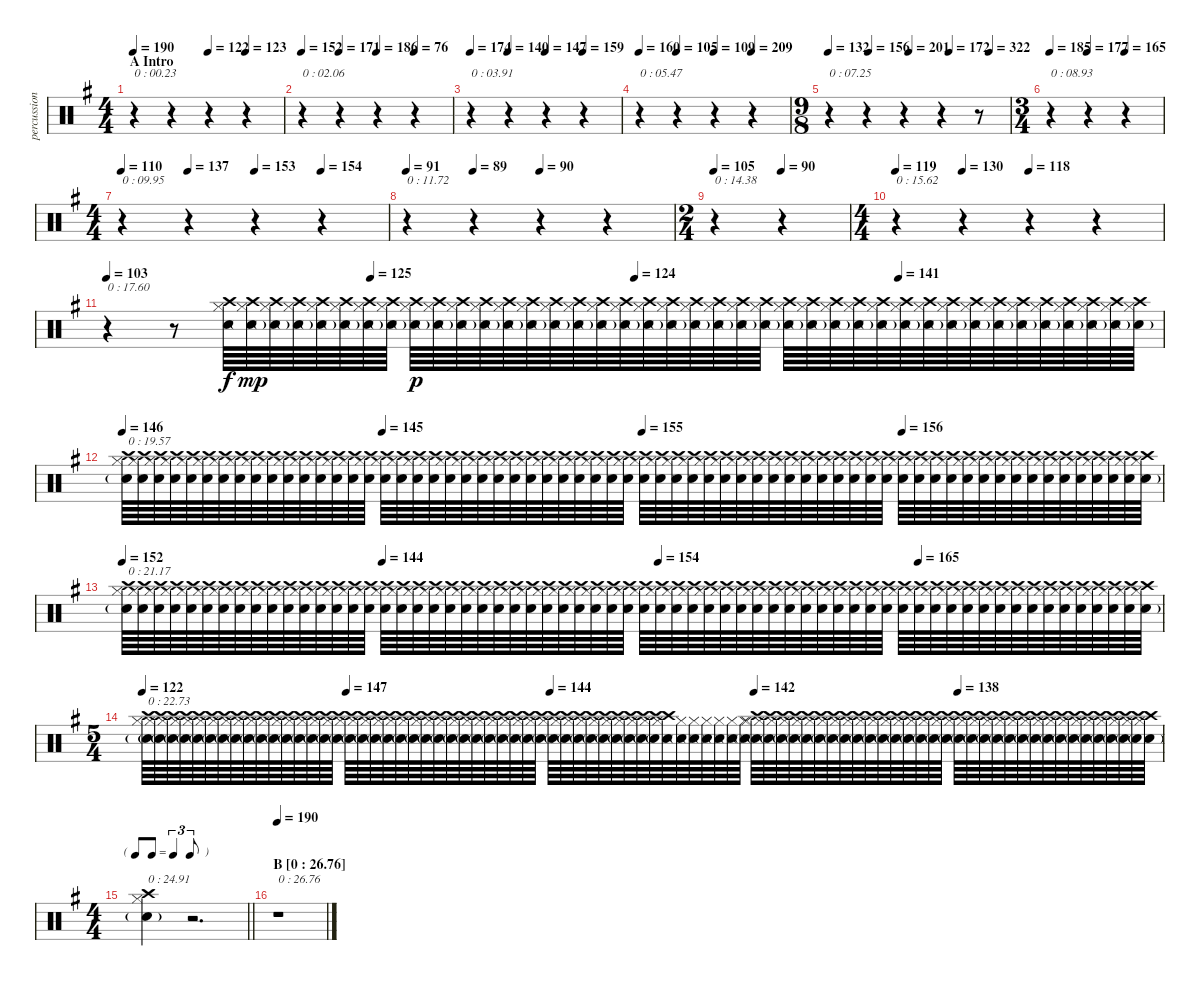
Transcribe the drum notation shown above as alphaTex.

\track ("percussion" "percussion") {instrument percussion}
\staff {score}
\articulation defaults
\ts (4 4)
\section ("" "A Intro")
\tempo 190
\tempo 142
\tempo (122 0.5)
\tempo (123 0.75)
\tempo 190
\clef neutral
\ks g
r.4{txt "0 : 00.23" dy f} r.4 r.4 r.4 |
\tempo 152
\tempo (171 0.25)
\tempo (186 0.5)
\tempo (76 0.75)
r.4{txt "0 : 02.06"} r.4 r.4 r.4 |
\tempo 174
\tempo (140 0.25)
\tempo (147 0.5)
\tempo (159 0.75)
r.4{txt "0 : 03.91"} r.4 r.4 r.4 |
\tempo 160
\tempo (105 0.25)
\tempo (109 0.5)
\tempo (209 0.75)
r.4{txt "0 : 05.47"} r.4 r.4 r.4 |
\ts (9 8)
\tempo 132
\tempo (156 0.2222222222222222)
\tempo (201 0.4444444444444444)
\tempo (172 0.6666666666666666)
\tempo (322 0.8888888888888888)
r.4{txt "0 : 07.25"} r.4 r.4 r.4 r.8 |
\ts (3 4)
\tempo 185
\tempo (177 0.3333333333333333)
\tempo (165 0.6666666666666666)
r.4{txt "0 : 08.93"} r.4 r.4 |
\ts (4 4)
\tempo 110
\tempo (137 0.25)
\tempo (153 0.5)
\tempo (154 0.75)
r.4{txt "0 : 09.95"} r.4 r.4 r.4 |
\tempo 91
\tempo (89 0.25)
\tempo (90 0.5)
r.4{txt "0 : 11.72"} r.4 r.4 r.4 |
\ts (2 4)
\tempo 105
\tempo (90 0.5)
r.4{txt "0 : 14.38"} r.4 |
\ts (4 4)
\tempo 119
\tempo (130 0.25)
\tempo (118 0.5)
r.4{txt "0 : 15.62"} r.4 r.4 r.4 |
\tempo 103
\tempo (125 0.25)
\tempo (124 0.5)
\tempo (141 0.75)
r.4{txt "0 : 17.60"} r.8 ("Hi-Hat (closed)" "Electric Snare (hit)" "Crash high (hit)").64 ("Hi-Hat (closed)" "Electric Snare (hit)"{g} "Crash high (hit)").64{dy mp} ("Hi-Hat (closed)" "Electric Snare (hit)"{g} "Crash high (hit)").64 ("Hi-Hat (closed)" "Electric Snare (hit)"{g} "Crash high (hit)").64 ("Hi-Hat (closed)" "Electric Snare (hit)"{g} "Crash high (hit)").64 ("Hi-Hat (closed)" "Electric Snare (hit)"{g} "Crash high (hit)").64 ("Hi-Hat (closed)" "Electric Snare (hit)"{g} "Crash high (hit)").64 ("Hi-Hat (closed)" "Electric Snare (hit)"{g} "Crash high (hit)").64 ("Hi-Hat (closed)" "Electric Snare (hit)"{g} "Crash high (hit)").64{dy p} ("Hi-Hat (closed)" "Electric Snare (hit)"{g} "Crash high (hit)").64 ("Hi-Hat (closed)" "Electric Snare (hit)"{g} "Crash high (hit)").64 ("Hi-Hat (closed)" "Electric Snare (hit)"{g} "Crash high (hit)").64 ("Hi-Hat (closed)" "Electric Snare (hit)"{g} "Crash high (hit)").64 ("Hi-Hat (closed)" "Electric Snare (hit)"{g} "Crash high (hit)").64 ("Hi-Hat (closed)" "Electric Snare (hit)"{g} "Crash high (hit)").64 ("Hi-Hat (closed)" "Electric Snare (hit)"{g} "Crash high (hit)").64 ("Hi-Hat (closed)" "Electric Snare (hit)"{g} "Crash high (hit)").64 ("Hi-Hat (closed)" "Electric Snare (hit)"{g} "Crash high (hit)").64 ("Hi-Hat (closed)" "Electric Snare (hit)"{g} "Crash high (hit)").64 ("Hi-Hat (closed)" "Electric Snare (hit)"{g} "Crash high (hit)").64 ("Hi-Hat (closed)" "Electric Snare (hit)"{g} "Crash high (hit)").64 ("Hi-Hat (closed)" "Electric Snare (hit)"{g} "Crash high (hit)").64 ("Hi-Hat (closed)" "Electric Snare (hit)"{g} "Crash high (hit)").64 ("Hi-Hat (closed)" "Electric Snare (hit)"{g} "Crash high (hit)").64 ("Hi-Hat (closed)" "Electric Snare (hit)"{g} "Crash high (hit)").64 ("Hi-Hat (closed)" "Electric Snare (hit)"{g} "Crash high (hit)").64 ("Hi-Hat (closed)" "Electric Snare (hit)"{g} "Crash high (hit)").64 ("Hi-Hat (closed)" "Electric Snare (hit)"{g} "Crash high (hit)").64 ("Hi-Hat (closed)" "Electric Snare (hit)"{g} "Crash high (hit)").64 ("Hi-Hat (closed)" "Electric Snare (hit)"{g} "Crash high (hit)").64 ("Hi-Hat (closed)" "Electric Snare (hit)"{g} "Crash high (hit)").64 ("Hi-Hat (closed)" "Electric Snare (hit)"{g} "Crash high (hit)").64 ("Hi-Hat (closed)" "Electric Snare (hit)"{g} "Crash high (hit)").64 ("Hi-Hat (closed)" "Electric Snare (hit)"{g} "Crash high (hit)").64 ("Hi-Hat (closed)" "Electric Snare (hit)"{g} "Crash high (hit)").64 ("Hi-Hat (closed)" "Electric Snare (hit)"{g} "Crash high (hit)").64 ("Hi-Hat (closed)" "Electric Snare (hit)"{g} "Crash high (hit)").64 ("Hi-Hat (closed)" "Electric Snare (hit)"{g} "Crash high (hit)").64 ("Hi-Hat (closed)" "Electric Snare (hit)"{g} "Crash high (hit)").64 ("Hi-Hat (closed)" "Electric Snare (hit)"{g} "Crash high (hit)").64 |
\tempo 146
\tempo (145 0.25)
\tempo (155 0.5)
\tempo (156 0.75)
("Hi-Hat (closed)" "Electric Snare (hit)"{g} "Crash high (hit)").64{txt "0 : 19.57"} ("Hi-Hat (closed)" "Electric Snare (hit)"{g} "Crash high (hit)").64 ("Hi-Hat (closed)" "Electric Snare (hit)"{g} "Crash high (hit)").64 ("Hi-Hat (closed)" "Electric Snare (hit)"{g} "Crash high (hit)").64 ("Hi-Hat (closed)" "Electric Snare (hit)"{g} "Crash high (hit)").64 ("Hi-Hat (closed)" "Electric Snare (hit)"{g} "Crash high (hit)").64 ("Hi-Hat (closed)" "Electric Snare (hit)"{g} "Crash high (hit)").64 ("Hi-Hat (closed)" "Electric Snare (hit)"{g} "Crash high (hit)").64 ("Hi-Hat (closed)" "Electric Snare (hit)"{g} "Crash high (hit)").64 ("Hi-Hat (closed)" "Electric Snare (hit)"{g} "Crash high (hit)").64 ("Hi-Hat (closed)" "Electric Snare (hit)"{g} "Crash high (hit)").64 ("Hi-Hat (closed)" "Electric Snare (hit)"{g} "Crash high (hit)").64 ("Hi-Hat (closed)" "Electric Snare (hit)"{g} "Crash high (hit)").64 ("Hi-Hat (closed)" "Electric Snare (hit)"{g} "Crash high (hit)").64 ("Hi-Hat (closed)" "Electric Snare (hit)"{g} "Crash high (hit)").64 ("Hi-Hat (closed)" "Electric Snare (hit)"{g} "Crash high (hit)").64 ("Hi-Hat (closed)" "Electric Snare (hit)"{g} "Crash high (hit)").64 ("Hi-Hat (closed)" "Electric Snare (hit)"{g} "Crash high (hit)").64 ("Hi-Hat (closed)" "Electric Snare (hit)"{g} "Crash high (hit)").64 ("Hi-Hat (closed)" "Electric Snare (hit)"{g} "Crash high (hit)").64 ("Hi-Hat (closed)" "Electric Snare (hit)"{g} "Crash high (hit)").64 ("Hi-Hat (closed)" "Electric Snare (hit)"{g} "Crash high (hit)").64 ("Hi-Hat (closed)" "Electric Snare (hit)"{g} "Crash high (hit)").64 ("Hi-Hat (closed)" "Electric Snare (hit)"{g} "Crash high (hit)").64 ("Hi-Hat (closed)" "Electric Snare (hit)"{g} "Crash high (hit)").64 ("Hi-Hat (closed)" "Electric Snare (hit)"{g} "Crash high (hit)").64 ("Hi-Hat (closed)" "Electric Snare (hit)"{g} "Crash high (hit)").64 ("Hi-Hat (closed)" "Electric Snare (hit)"{g} "Crash high (hit)").64 ("Hi-Hat (closed)" "Electric Snare (hit)"{g} "Crash high (hit)").64 ("Hi-Hat (closed)" "Electric Snare (hit)"{g} "Crash high (hit)").64 ("Hi-Hat (closed)" "Electric Snare (hit)"{g} "Crash high (hit)").64 ("Hi-Hat (closed)" "Electric Snare (hit)"{g} "Crash high (hit)").64 ("Hi-Hat (closed)" "Electric Snare (hit)"{g} "Crash high (hit)").64 ("Hi-Hat (closed)" "Electric Snare (hit)"{g} "Crash high (hit)").64 ("Hi-Hat (closed)" "Electric Snare (hit)"{g} "Crash high (hit)").64 ("Hi-Hat (closed)" "Electric Snare (hit)"{g} "Crash high (hit)").64 ("Hi-Hat (closed)" "Electric Snare (hit)"{g} "Crash high (hit)").64 ("Hi-Hat (closed)" "Electric Snare (hit)"{g} "Crash high (hit)").64 ("Hi-Hat (closed)" "Electric Snare (hit)"{g} "Crash high (hit)").64 ("Hi-Hat (closed)" "Electric Snare (hit)"{g} "Crash high (hit)").64 ("Hi-Hat (closed)" "Electric Snare (hit)"{g} "Crash high (hit)").64 ("Hi-Hat (closed)" "Electric Snare (hit)"{g} "Crash high (hit)").64 ("Hi-Hat (closed)" "Electric Snare (hit)"{g} "Crash high (hit)").64 ("Hi-Hat (closed)" "Electric Snare (hit)"{g} "Crash high (hit)").64 ("Hi-Hat (closed)" "Electric Snare (hit)"{g} "Crash high (hit)").64 ("Hi-Hat (closed)" "Electric Snare (hit)"{g} "Crash high (hit)").64 ("Hi-Hat (closed)" "Electric Snare (hit)"{g} "Crash high (hit)").64 ("Hi-Hat (closed)" "Electric Snare (hit)"{g} "Crash high (hit)").64 ("Hi-Hat (closed)" "Electric Snare (hit)"{g} "Crash high (hit)").64 ("Hi-Hat (closed)" "Electric Snare (hit)"{g} "Crash high (hit)").64 ("Hi-Hat (closed)" "Electric Snare (hit)"{g} "Crash high (hit)").64 ("Hi-Hat (closed)" "Electric Snare (hit)"{g} "Crash high (hit)").64 ("Hi-Hat (closed)" "Electric Snare (hit)"{g} "Crash high (hit)").64 ("Hi-Hat (closed)" "Electric Snare (hit)"{g} "Crash high (hit)").64 ("Hi-Hat (closed)" "Electric Snare (hit)"{g} "Crash high (hit)").64 ("Hi-Hat (closed)" "Electric Snare (hit)"{g} "Crash high (hit)").64 ("Hi-Hat (closed)" "Electric Snare (hit)"{g} "Crash high (hit)").64 ("Hi-Hat (closed)" "Electric Snare (hit)"{g} "Crash high (hit)").64 ("Hi-Hat (closed)" "Electric Snare (hit)"{g} "Crash high (hit)").64 ("Hi-Hat (closed)" "Electric Snare (hit)"{g} "Crash high (hit)").64 ("Hi-Hat (closed)" "Electric Snare (hit)"{g} "Crash high (hit)").64 ("Hi-Hat (closed)" "Electric Snare (hit)"{g} "Crash high (hit)").64 ("Hi-Hat (closed)" "Electric Snare (hit)"{g} "Crash high (hit)").64 ("Hi-Hat (closed)" "Electric Snare (hit)"{g} "Crash high (hit)").64 |
\tempo 152
\tempo (144 0.25)
\tempo (154 0.515625)
\tempo (165 0.765625)
("Hi-Hat (closed)" "Electric Snare (hit)"{g} "Crash high (hit)").64{txt "0 : 21.17 "} ("Hi-Hat (closed)" "Electric Snare (hit)"{g} "Crash high (hit)").64 ("Hi-Hat (closed)" "Electric Snare (hit)"{g} "Crash high (hit)").64 ("Hi-Hat (closed)" "Electric Snare (hit)"{g} "Crash high (hit)").64 ("Hi-Hat (closed)" "Electric Snare (hit)"{g} "Crash high (hit)").64 ("Hi-Hat (closed)" "Electric Snare (hit)"{g} "Crash high (hit)").64 ("Hi-Hat (closed)" "Electric Snare (hit)"{g} "Crash high (hit)").64 ("Hi-Hat (closed)" "Electric Snare (hit)"{g} "Crash high (hit)").64 ("Hi-Hat (closed)" "Electric Snare (hit)"{g} "Crash high (hit)").64 ("Hi-Hat (closed)" "Electric Snare (hit)"{g} "Crash high (hit)").64 ("Hi-Hat (closed)" "Electric Snare (hit)"{g} "Crash high (hit)").64 ("Hi-Hat (closed)" "Electric Snare (hit)"{g} "Crash high (hit)").64 ("Hi-Hat (closed)" "Electric Snare (hit)"{g} "Crash high (hit)").64 ("Hi-Hat (closed)" "Electric Snare (hit)"{g} "Crash high (hit)").64 ("Hi-Hat (closed)" "Electric Snare (hit)"{g} "Crash high (hit)").64 ("Hi-Hat (closed)" "Electric Snare (hit)"{g} "Crash high (hit)").64 ("Hi-Hat (closed)" "Electric Snare (hit)"{g} "Crash high (hit)").64 ("Hi-Hat (closed)" "Electric Snare (hit)"{g} "Crash high (hit)").64 ("Hi-Hat (closed)" "Electric Snare (hit)"{g} "Crash high (hit)").64 ("Hi-Hat (closed)" "Electric Snare (hit)"{g} "Crash high (hit)").64 ("Hi-Hat (closed)" "Electric Snare (hit)"{g} "Crash high (hit)").64 ("Hi-Hat (closed)" "Electric Snare (hit)"{g} "Crash high (hit)").64 ("Hi-Hat (closed)" "Electric Snare (hit)"{g} "Crash high (hit)").64 ("Hi-Hat (closed)" "Electric Snare (hit)"{g} "Crash high (hit)").64 ("Hi-Hat (closed)" "Electric Snare (hit)"{g} "Crash high (hit)").64 ("Hi-Hat (closed)" "Electric Snare (hit)"{g} "Crash high (hit)").64 ("Hi-Hat (closed)" "Electric Snare (hit)"{g} "Crash high (hit)").64 ("Hi-Hat (closed)" "Electric Snare (hit)"{g} "Crash high (hit)").64 ("Hi-Hat (closed)" "Electric Snare (hit)"{g} "Crash high (hit)").64 ("Hi-Hat (closed)" "Electric Snare (hit)"{g} "Crash high (hit)").64 ("Hi-Hat (closed)" "Electric Snare (hit)"{g} "Crash high (hit)").64 ("Hi-Hat (closed)" "Electric Snare (hit)"{g} "Crash high (hit)").64 ("Hi-Hat (closed)" "Electric Snare (hit)"{g} "Crash high (hit)").64 ("Hi-Hat (closed)" "Electric Snare (hit)"{g} "Crash high (hit)").64 ("Hi-Hat (closed)" "Electric Snare (hit)"{g} "Crash high (hit)").64 ("Hi-Hat (closed)" "Electric Snare (hit)"{g} "Crash high (hit)").64 ("Hi-Hat (closed)" "Electric Snare (hit)"{g} "Crash high (hit)").64 ("Hi-Hat (closed)" "Electric Snare (hit)"{g} "Crash high (hit)").64 ("Hi-Hat (closed)" "Electric Snare (hit)"{g} "Crash high (hit)").64 ("Hi-Hat (closed)" "Electric Snare (hit)"{g} "Crash high (hit)").64 ("Hi-Hat (closed)" "Electric Snare (hit)"{g} "Crash high (hit)").64 ("Hi-Hat (closed)" "Electric Snare (hit)"{g} "Crash high (hit)").64 ("Hi-Hat (closed)" "Electric Snare (hit)"{g} "Crash high (hit)").64 ("Hi-Hat (closed)" "Electric Snare (hit)"{g} "Crash high (hit)").64 ("Hi-Hat (closed)" "Electric Snare (hit)"{g} "Crash high (hit)").64 ("Hi-Hat (closed)" "Electric Snare (hit)"{g} "Crash high (hit)").64 ("Hi-Hat (closed)" "Electric Snare (hit)"{g} "Crash high (hit)").64 ("Hi-Hat (closed)" "Electric Snare (hit)"{g} "Crash high (hit)").64 ("Hi-Hat (closed)" "Electric Snare (hit)"{g} "Crash high (hit)").64 ("Hi-Hat (closed)" "Electric Snare (hit)"{g} "Crash high (hit)").64 ("Hi-Hat (closed)" "Electric Snare (hit)"{g} "Crash high (hit)").64 ("Hi-Hat (closed)" "Electric Snare (hit)"{g} "Crash high (hit)").64 ("Hi-Hat (closed)" "Electric Snare (hit)"{g} "Crash high (hit)").64 ("Hi-Hat (closed)" "Electric Snare (hit)"{g} "Crash high (hit)").64 ("Hi-Hat (closed)" "Electric Snare (hit)"{g} "Crash high (hit)").64 ("Hi-Hat (closed)" "Electric Snare (hit)"{g} "Crash high (hit)").64 ("Hi-Hat (closed)" "Electric Snare (hit)"{g} "Crash high (hit)").64 ("Hi-Hat (closed)" "Electric Snare (hit)"{g} "Crash high (hit)").64 ("Hi-Hat (closed)" "Electric Snare (hit)"{g} "Crash high (hit)").64 ("Hi-Hat (closed)" "Electric Snare (hit)"{g} "Crash high (hit)").64 ("Hi-Hat (closed)" "Electric Snare (hit)"{g} "Crash high (hit)").64 ("Hi-Hat (closed)" "Electric Snare (hit)"{g} "Crash high (hit)").64 ("Hi-Hat (closed)" "Electric Snare (hit)"{g} "Crash high (hit)").64 ("Hi-Hat (closed)" "Electric Snare (hit)"{g} "Crash high (hit)").64 |
\ts (5 4)
\tempo 122
\tempo (147 0.2)
\tempo (144 0.4)
\tempo (142 0.6)
\tempo (138 0.8)
("Hi-Hat (closed)" "Electric Snare (hit)"{g} "Crash high (hit)").64{txt "0 : 22.73"} ("Hi-Hat (closed)" "Electric Snare (hit)"{g} "Crash high (hit)").64 ("Hi-Hat (closed)" "Electric Snare (hit)"{g} "Crash high (hit)").64 ("Hi-Hat (closed)" "Electric Snare (hit)"{g} "Crash high (hit)").64 ("Hi-Hat (closed)" "Electric Snare (hit)"{g} "Crash high (hit)").64 ("Hi-Hat (closed)" "Electric Snare (hit)"{g} "Crash high (hit)").64 ("Hi-Hat (closed)" "Electric Snare (hit)"{g} "Crash high (hit)").64 ("Hi-Hat (closed)" "Electric Snare (hit)"{g} "Crash high (hit)").64 ("Hi-Hat (closed)" "Electric Snare (hit)"{g} "Crash high (hit)").64 ("Hi-Hat (closed)" "Electric Snare (hit)"{g} "Crash high (hit)").64 ("Hi-Hat (closed)" "Electric Snare (hit)"{g} "Crash high (hit)").64 ("Hi-Hat (closed)" "Electric Snare (hit)"{g} "Crash high (hit)").64 ("Hi-Hat (closed)" "Electric Snare (hit)"{g} "Crash high (hit)").64 ("Hi-Hat (closed)" "Electric Snare (hit)"{g} "Crash high (hit)").64 ("Hi-Hat (closed)" "Electric Snare (hit)"{g} "Crash high (hit)").64 ("Hi-Hat (closed)" "Electric Snare (hit)"{g} "Crash high (hit)").64 ("Hi-Hat (closed)" "Electric Snare (hit)"{g} "Crash high (hit)").64 ("Hi-Hat (closed)" "Electric Snare (hit)"{g} "Crash high (hit)").64 ("Hi-Hat (closed)" "Electric Snare (hit)"{g} "Crash high (hit)").64 ("Hi-Hat (closed)" "Electric Snare (hit)"{g} "Crash high (hit)").64 ("Hi-Hat (closed)" "Electric Snare (hit)"{g} "Crash high (hit)").64 ("Hi-Hat (closed)" "Electric Snare (hit)"{g} "Crash high (hit)").64 ("Hi-Hat (closed)" "Electric Snare (hit)"{g} "Crash high (hit)").64 ("Hi-Hat (closed)" "Electric Snare (hit)"{g} "Crash high (hit)").64 ("Hi-Hat (closed)" "Electric Snare (hit)"{g} "Crash high (hit)").64 ("Hi-Hat (closed)" "Electric Snare (hit)"{g} "Crash high (hit)").64 ("Hi-Hat (closed)" "Electric Snare (hit)"{g} "Crash high (hit)").64 ("Hi-Hat (closed)" "Electric Snare (hit)"{g} "Crash high (hit)").64 ("Hi-Hat (closed)" "Electric Snare (hit)"{g} "Crash high (hit)").64 ("Hi-Hat (closed)" "Electric Snare (hit)"{g} "Crash high (hit)").64 ("Hi-Hat (closed)" "Electric Snare (hit)"{g} "Crash high (hit)").64 ("Hi-Hat (closed)" "Electric Snare (hit)"{g} "Crash high (hit)").64 ("Hi-Hat (closed)" "Electric Snare (hit)"{g} "Crash high (hit)").64 ("Hi-Hat (closed)" "Electric Snare (hit)"{g} "Crash high (hit)").64 ("Hi-Hat (closed)" "Electric Snare (hit)"{g} "Crash high (hit)").64 ("Hi-Hat (closed)" "Electric Snare (hit)"{g} "Crash high (hit)").64 ("Hi-Hat (closed)" "Electric Snare (hit)"{g} "Crash high (hit)").64 ("Hi-Hat (closed)" "Electric Snare (hit)"{g} "Crash high (hit)").64 ("Hi-Hat (closed)" "Electric Snare (hit)"{g} "Crash high (hit)").64 ("Hi-Hat (closed)" "Electric Snare (hit)"{g} "Crash high (hit)").64 ("Hi-Hat (closed)" "Electric Snare (hit)"{g} "Crash high (hit)").64 ("Hi-Hat (closed)" "Electric Snare (hit)"{g} "Crash high (hit)").64 ("Hi-Hat (closed)" "Electric Snare (hit)"{g}).64 ("Hi-Hat (closed)" "Electric Snare (hit)"{g}).64 ("Hi-Hat (closed)" "Electric Snare (hit)"{g}).64 ("Hi-Hat (closed)" "Electric Snare (hit)"{g}).64 ("Hi-Hat (closed)" "Electric Snare (hit)"{g}).64 ("Hi-Hat (closed)" "Electric Snare (hit)"{g}).64 ("Hi-Hat (closed)" "Electric Snare (hit)"{g} "Crash high (hit)").64 ("Hi-Hat (closed)" "Electric Snare (hit)"{g} "Crash high (hit)").64 ("Hi-Hat (closed)" "Electric Snare (hit)"{g} "Crash high (hit)").64 ("Hi-Hat (closed)" "Electric Snare (hit)"{g} "Crash high (hit)").64 ("Hi-Hat (closed)" "Electric Snare (hit)"{g} "Crash high (hit)").64 ("Hi-Hat (closed)" "Electric Snare (hit)"{g} "Crash high (hit)").64 ("Hi-Hat (closed)" "Electric Snare (hit)"{g} "Crash high (hit)").64 ("Hi-Hat (closed)" "Electric Snare (hit)"{g} "Crash high (hit)").64 ("Hi-Hat (closed)" "Electric Snare (hit)"{g} "Crash high (hit)").64 ("Hi-Hat (closed)" "Electric Snare (hit)"{g} "Crash high (hit)").64 ("Hi-Hat (closed)" "Electric Snare (hit)"{g} "Crash high (hit)").64 ("Hi-Hat (closed)" "Electric Snare (hit)"{g} "Crash high (hit)").64 ("Hi-Hat (closed)" "Electric Snare (hit)"{g} "Crash high (hit)").64 ("Hi-Hat (closed)" "Electric Snare (hit)"{g} "Crash high (hit)").64 ("Hi-Hat (closed)" "Electric Snare (hit)"{g} "Crash high (hit)").64 ("Hi-Hat (closed)" "Electric Snare (hit)"{g} "Crash high (hit)").64 ("Hi-Hat (closed)" "Electric Snare (hit)"{g} "Crash high (hit)").64 ("Hi-Hat (closed)" "Electric Snare (hit)"{g} "Crash high (hit)").64 ("Hi-Hat (closed)" "Electric Snare (hit)"{g} "Crash high (hit)").64 ("Hi-Hat (closed)" "Electric Snare (hit)"{g} "Crash high (hit)").64 ("Hi-Hat (closed)" "Electric Snare (hit)"{g} "Crash high (hit)").64 ("Hi-Hat (closed)" "Electric Snare (hit)"{g} "Crash high (hit)").64 ("Hi-Hat (closed)" "Electric Snare (hit)"{g} "Crash high (hit)").64 ("Hi-Hat (closed)" "Electric Snare (hit)"{g} "Crash high (hit)").64 ("Hi-Hat (closed)" "Electric Snare (hit)"{g} "Crash high (hit)").64 ("Hi-Hat (closed)" "Electric Snare (hit)"{g} "Crash high (hit)").64 ("Hi-Hat (closed)" "Electric Snare (hit)"{g} "Crash high (hit)").64 ("Hi-Hat (closed)" "Electric Snare (hit)"{g} "Crash high (hit)").64 ("Hi-Hat (closed)" "Electric Snare (hit)"{g} "Crash high (hit)").64 ("Hi-Hat (closed)" "Electric Snare (hit)"{g} "Crash high (hit)").64 ("Hi-Hat (closed)" "Electric Snare (hit)"{g} "Crash high (hit)").64 ("Hi-Hat (closed)" "Electric Snare (hit)"{g} "Crash high (hit)").64 |
\ts (4 4)
\tf triplet8th
\barLineRight lightlight
("Hi-Hat (closed)" "Electric Snare (hit)"{g} "Crash high (hit)").4{txt "0 : 24.91"} r.2{d} |
\section ("" "B [0 : 26.76]")
\tempo 190
r.1{txt "0 : 26.76"}
